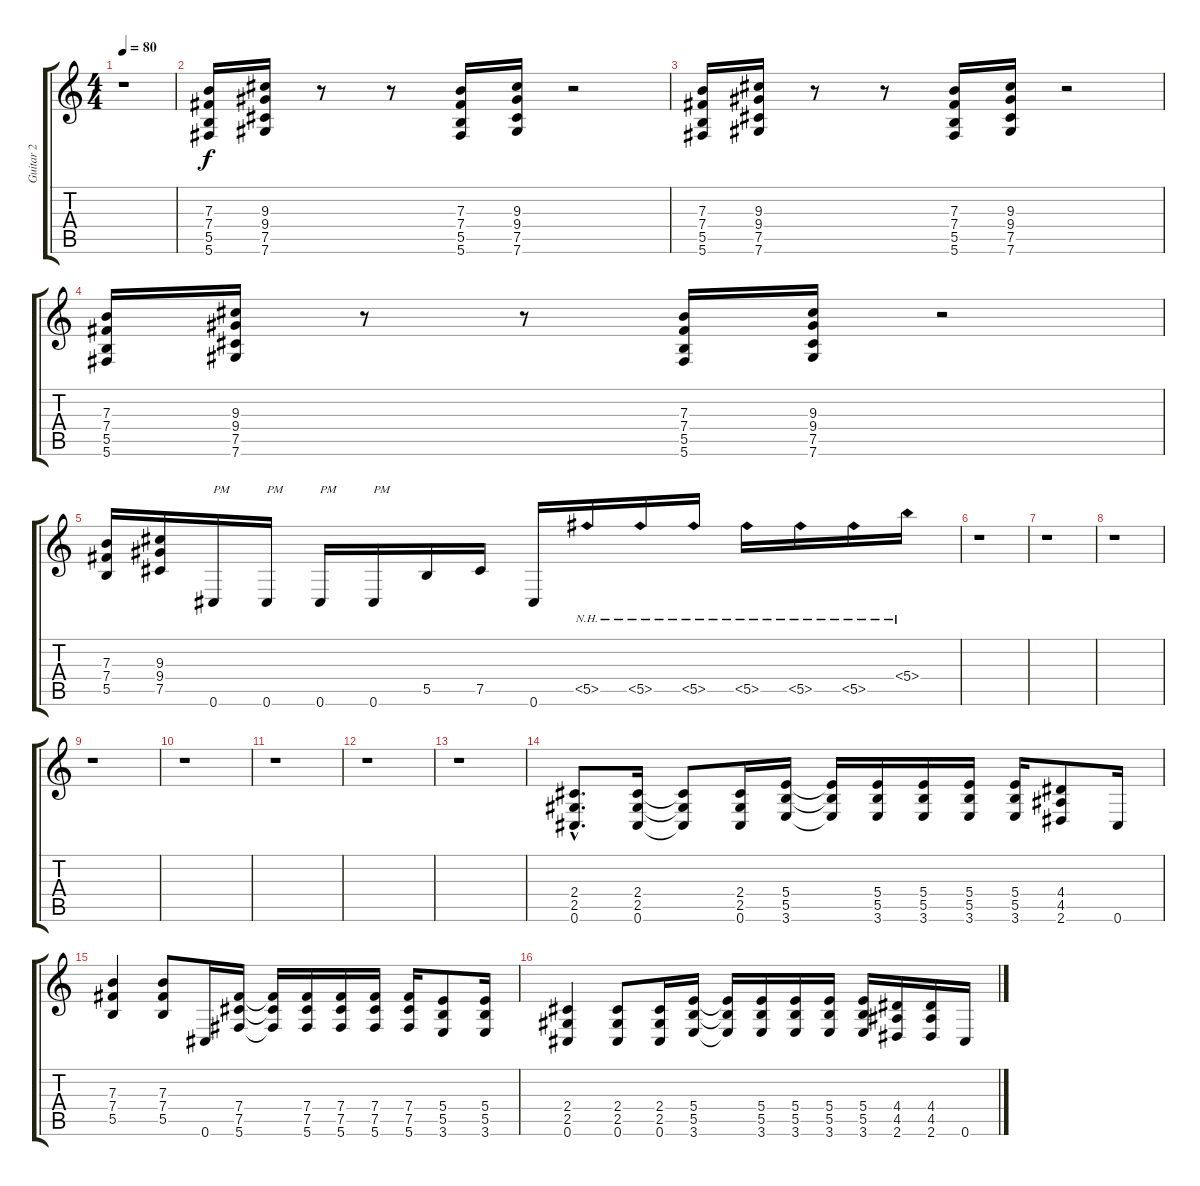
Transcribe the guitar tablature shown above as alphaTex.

\track ("Guitar 2" "Guitar 2") {instrument overdrivenguitar}
\staff {score tabs}
\tuning (Db4 Ab3 E3 B2 Gb2 Db2) {hide}
\ts (4 4)
\tempo 80
\clef g2
\ks c
r.1{dy f} |
(7.3 7.4 5.5 5.6).16 (9.3 9.4 7.5 7.6).16 r.8 r.8 (7.3 7.4 5.5 5.6).16 (9.3 9.4 7.5 7.6).16 r.2 |
(7.3 7.4 5.5 5.6).16 (9.3 9.4 7.5 7.6).16 r.8 r.8 (7.3 7.4 5.5 5.6).16 (9.3 9.4 7.5 7.6).16 r.2 |
(7.3 7.4 5.5 5.6).16 (9.3 9.4 7.5 7.6).16 r.8 r.8 (7.3 7.4 5.5 5.6).16 (9.3 9.4 7.5 7.6).16 r.2 |
(7.3 7.4 5.5).16 (9.3 9.4 7.5).16 0.6.16{txt "PM"} 0.6.16{txt "PM"} 0.6.16{txt "PM"} 0.6.16{txt "PM"} 5.5.16 7.5.16 0.6.16 5.5{nh}.16 5.5{nh}.16 5.5{nh}.16 5.5{nh}.16 5.5{nh}.16 5.5{nh}.16 5.4{nh}.16 |
r.1 |
r.1 |
r.1 |
r.1 |
r.1 |
r.1 |
r.1 |
r.1 |
(2.4{hac} 2.5{hac} 0.6{hac}).8{d balance 16 instrument overdrivenguitar} (2.4 2.5 0.6).16 (2.4{t} 2.5{t} 0.6{t}).8 (2.4 2.5 0.6).16 (5.4 5.5 3.6).16 (5.4{t} 5.5{t} 3.6{t}).16 (5.4 5.5 3.6).16 (5.4 5.5 3.6).16 (5.4 5.5 3.6).16 (5.4 5.5 3.6).16 (4.4 4.5 2.6).8 0.6.16 |
(7.3 7.4 5.5).4 (7.3 7.4 5.5).8 0.6.16 (7.4 7.5 5.6).16 (7.4{t} 7.5{t} 5.6{t}).16 (7.4 7.5 5.6).16 (7.4 7.5 5.6).16 (7.4 7.5 5.6).16 (7.4 7.5 5.6).16 (5.4 5.5 3.6).8 (5.4 5.5 3.6).16 |
(2.4 2.5 0.6).4 (2.4 2.5 0.6).8 (2.4 2.5 0.6).16 (5.4 5.5 3.6).16 (5.4{t} 5.5{t} 3.6{t}).16 (5.4 5.5 3.6).16 (5.4 5.5 3.6).16 (5.4 5.5 3.6).16 (5.4 5.5 3.6).16 (4.4 4.5 2.6).16 (4.4 4.5 2.6).16 0.6.16
